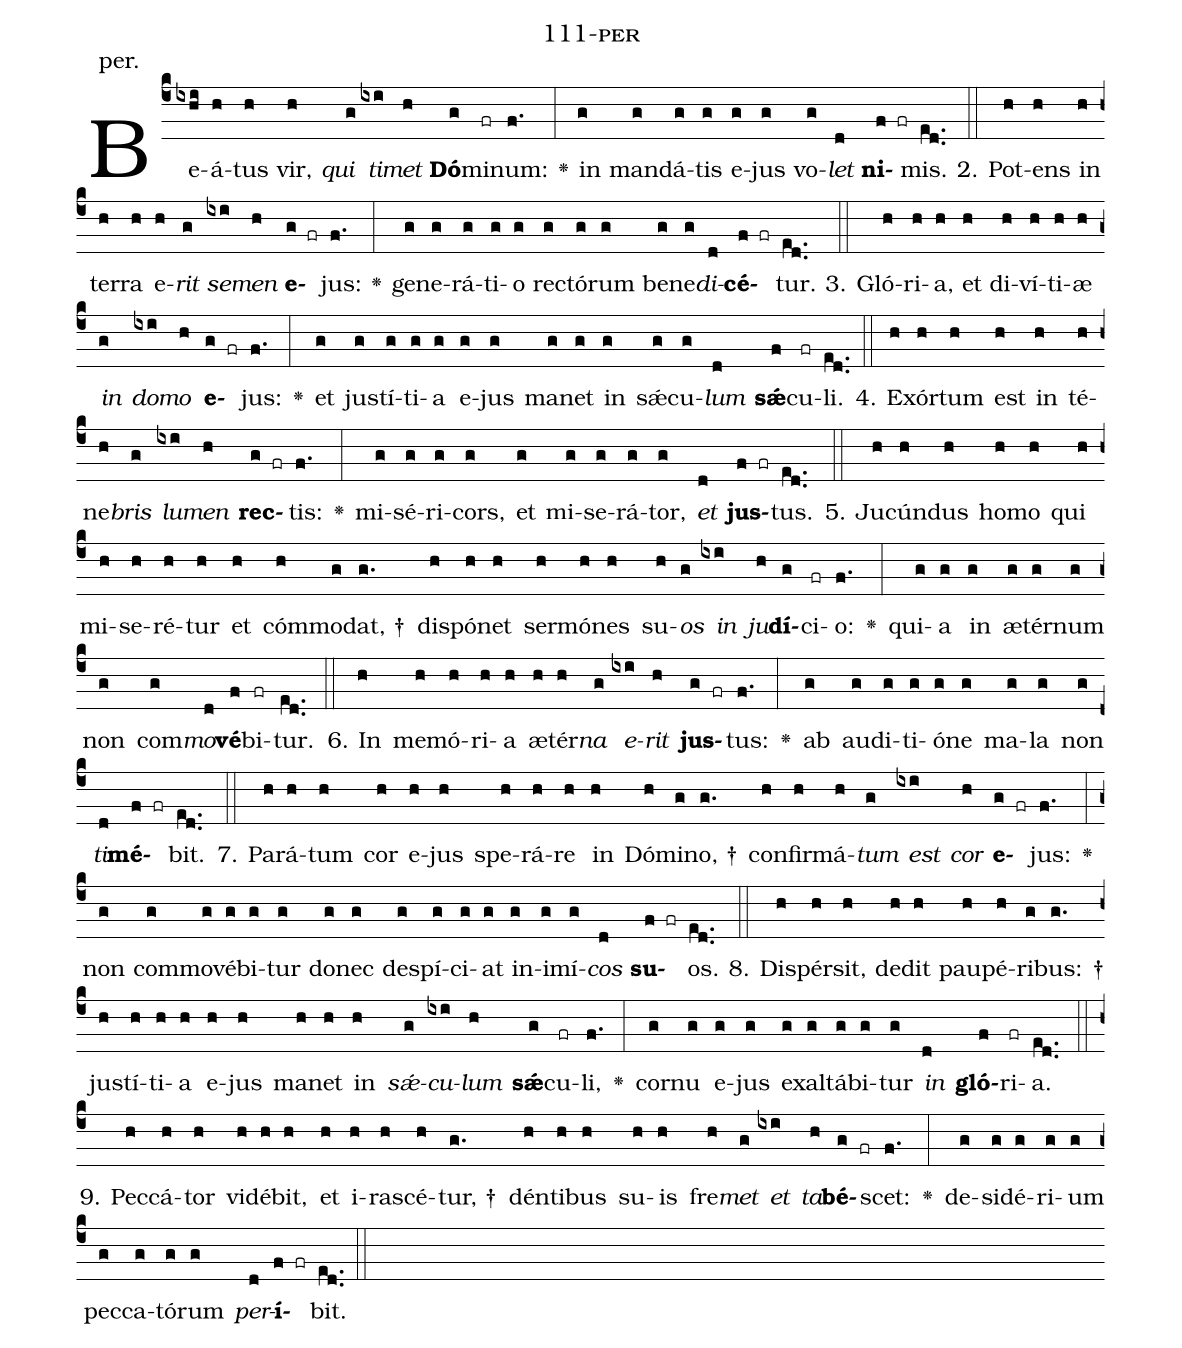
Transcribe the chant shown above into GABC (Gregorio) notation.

name: 111-per;
annotation: per.;
%%
(c4)Be(ixhi)á(h)tus(h) vir,(h) <i>qui</i>(g) <i>ti</i>(ixi)<i>met</i>(h) <b>Dó</b>(g)mi(fr)num:(f.) <v>\greheightstar</v>(:) in(g) man(g)dá(g)tis(g) e(g)jus(g) vo(g)<i>let</i>(d) <b>ni</b>(f fr)mis.(ed..) (::)
2. Pot(h)ens(h) in(h) ter(h)ra(h) e(h)<i>rit</i>(g) <i>se</i>(ixi)<i>men</i>(h) <b>e</b>(g fr)jus:(f.) <v>\greheightstar</v>(:) ge(g)ne(g)rá(g)ti(g)o(g) rec(g)tó(g)rum(g) be(g)ne(g)<i>di</i>(d)<b>cé</b>(f fr)tur.(ed..) (::)
3. Gló(h)ri(h)a,(h) et(h) di(h)ví(h)ti(h)æ(h) <i>in</i>(g) <i>do</i>(ixi)<i>mo</i>(h) <b>e</b>(g fr)jus:(f.) <v>\greheightstar</v>(:) et(g) jus(g)tí(g)ti(g)a(g) e(g)jus(g) ma(g)net(g) in(g) sǽ(g)cu(g)<i>lum</i>(d) <b>sǽ</b>(f)cu(fr)li.(ed..) (::)
4. Ex(h)ór(h)tum(h) est(h) in(h) té(h)ne(h)<i>bris</i>(g) <i>lu</i>(ixi)<i>men</i>(h) <b>rec</b>(g fr)tis:(f.) <v>\greheightstar</v>(:) mi(g)sé(g)ri(g)cors,(g) et(g) mi(g)se(g)rá(g)tor,(g) <i>et</i>(d) <b>jus</b>(f fr)tus.(ed..) (::)
5. Ju(h)cún(h)dus(h) ho(h)mo(h) qui(h) mi(h)se(h)ré(h)tur(h) et(h) cóm(h)mo(g)dat, †(g.) dis(h)pó(h)net(h) ser(h)mó(h)nes(h) su(h)<i>os</i>(g) <i>in</i>(ixi) <i>ju</i>(h)<b>dí</b>(g)ci(fr)o:(f.) <v>\greheightstar</v>(:) qui(g)a(g) in(g) æ(g)tér(g)num(g) non(g) com(g)<i>mo</i>(d)<b>vé</b>(f)bi(fr)tur.(ed..) (::)
6. In(h) me(h)mó(h)ri(h)a(h) æ(h)tér(h)<i>na</i>(g) <i>e</i>(ixi)<i>rit</i>(h) <b>jus</b>(g fr)tus:(f.) <v>\greheightstar</v>(:) ab(g) au(g)di(g)ti(g)ó(g)ne(g) ma(g)la(g) non(g) <i>ti</i>(d)<b>mé</b>(f fr)bit.(ed..) (::)
7. Pa(h)rá(h)tum(h) cor(h) e(h)jus(h) spe(h)rá(h)re(h) in(h) Dó(h)mi(g)no, †(g.) con(h)fir(h)má(h)<i>tum</i>(g) <i>est</i>(ixi) <i>cor</i>(h) <b>e</b>(g fr)jus:(f.) <v>\greheightstar</v>(:) non(g) com(g)mo(g)vé(g)bi(g)tur(g) do(g)nec(g) de(g)spí(g)ci(g)at(g) in(g)i(g)mí(g)<i>cos</i>(d) <b>su</b>(f fr)os.(ed..) (::)
8. Di(h)spér(h)sit,(h) de(h)dit(h) pau(h)pé(h)ri(g)bus: †(g.) jus(h)tí(h)ti(h)a(h) e(h)jus(h) ma(h)net(h) in(h) <i>sǽ</i>(g)<i>cu</i>(ixi)<i>lum</i>(h) <b>sǽ</b>(g)cu(fr)li,(f.) <v>\greheightstar</v>(:) cor(g)nu(g) e(g)jus(g) ex(g)al(g)tá(g)bi(g)tur(g) <i>in</i>(d) <b>gló</b>(f)ri(fr)a.(ed..) (::)
9. Pec(h)cá(h)tor(h) vi(h)dé(h)bit,(h) et(h) i(h)ra(h)scé(h)tur, †(g.) dén(h)ti(h)bus(h) su(h)is(h) fre(h)<i>met</i>(g) <i>et</i>(ixi) <i>ta</i>(h)<b>bé</b>(g fr)scet:(f.) <v>\greheightstar</v>(:) de(g)si(g)dé(g)ri(g)um(g) pec(g)ca(g)tó(g)rum(g) <i>per</i>(d)<b>í</b>(f fr)bit.(ed..) (::)
